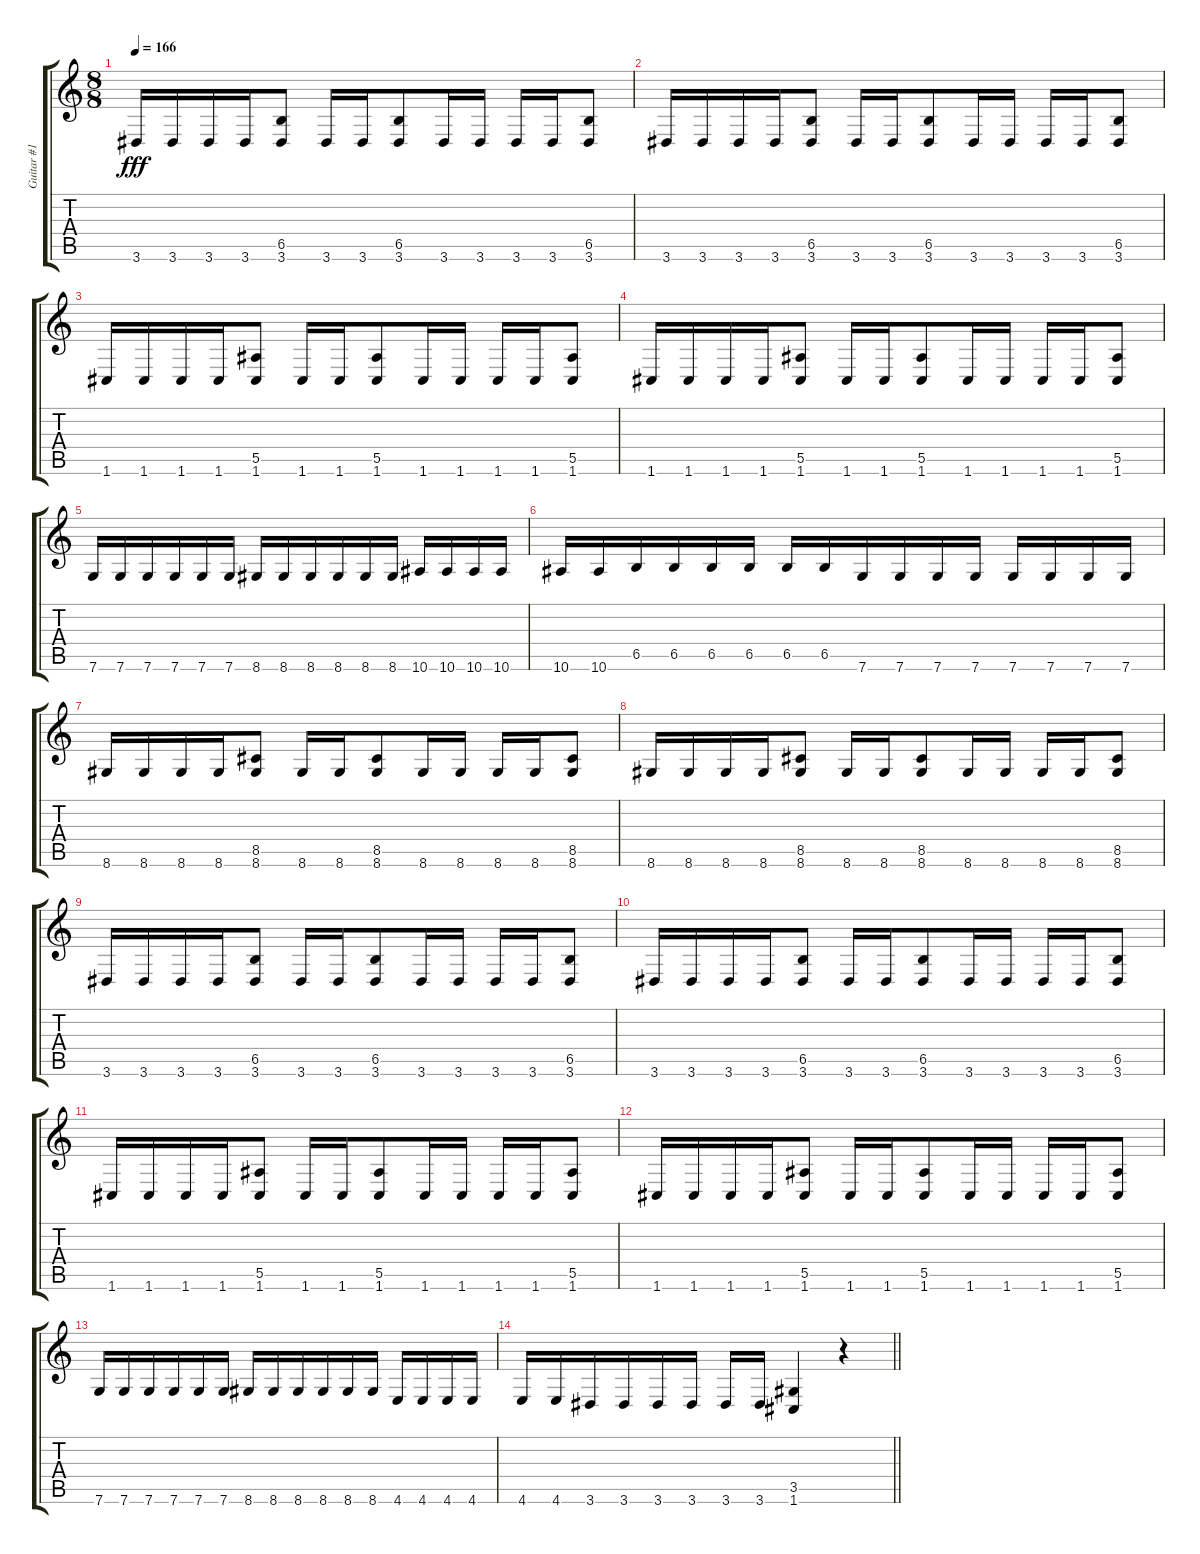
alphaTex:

\track ("Guitar #1" "Guitar #1") {instrument distortionguitar}
\staff {score tabs}
\tuning (C4 G3 Eb3 Bb2 F2 C2) {hide}
\ts (8 8)
\tempo 166
\clef g2
\ks c
3.6.16{dy fff} 3.6.16 3.6.16 3.6.16 (6.5 3.6).8 3.6.16 3.6.16 (6.5 3.6).8 3.6.16 3.6.16 3.6.16 3.6.16 (6.5 3.6).8 |
3.6.16 3.6.16 3.6.16 3.6.16 (6.5 3.6).8 3.6.16 3.6.16 (6.5 3.6).8 3.6.16 3.6.16 3.6.16 3.6.16 (6.5 3.6).8 |
1.6.16 1.6.16 1.6.16 1.6.16 (5.5 1.6).8 1.6.16 1.6.16 (5.5 1.6).8 1.6.16 1.6.16 1.6.16 1.6.16 (5.5 1.6).8 |
1.6.16 1.6.16 1.6.16 1.6.16 (5.5 1.6).8 1.6.16 1.6.16 (5.5 1.6).8 1.6.16 1.6.16 1.6.16 1.6.16 (5.5 1.6).8 |
7.6.16 7.6.16 7.6.16 7.6.16 7.6.16 7.6.16 8.6.16 8.6.16 8.6.16 8.6.16 8.6.16 8.6.16 10.6.16 10.6.16 10.6.16 10.6.16 |
10.6.16 10.6.16 6.5.16 6.5.16 6.5.16 6.5.16 6.5.16 6.5.16 7.6.16 7.6.16 7.6.16 7.6.16 7.6.16 7.6.16 7.6.16 7.6.16 |
8.6.16 8.6.16 8.6.16 8.6.16 (8.5 8.6).8 8.6.16 8.6.16 (8.5 8.6).8 8.6.16 8.6.16 8.6.16 8.6.16 (8.5 8.6).8 |
8.6.16 8.6.16 8.6.16 8.6.16 (8.5 8.6).8 8.6.16 8.6.16 (8.5 8.6).8 8.6.16 8.6.16 8.6.16 8.6.16 (8.5 8.6).8 |
3.6.16 3.6.16 3.6.16 3.6.16 (6.5 3.6).8 3.6.16 3.6.16 (6.5 3.6).8 3.6.16 3.6.16 3.6.16 3.6.16 (6.5 3.6).8 |
3.6.16 3.6.16 3.6.16 3.6.16 (6.5 3.6).8 3.6.16 3.6.16 (6.5 3.6).8 3.6.16 3.6.16 3.6.16 3.6.16 (6.5 3.6).8 |
1.6.16 1.6.16 1.6.16 1.6.16 (5.5 1.6).8 1.6.16 1.6.16 (5.5 1.6).8 1.6.16 1.6.16 1.6.16 1.6.16 (5.5 1.6).8 |
1.6.16 1.6.16 1.6.16 1.6.16 (5.5 1.6).8 1.6.16 1.6.16 (5.5 1.6).8 1.6.16 1.6.16 1.6.16 1.6.16 (5.5 1.6).8 |
7.6.16 7.6.16 7.6.16 7.6.16 7.6.16 7.6.16 8.6.16 8.6.16 8.6.16 8.6.16 8.6.16 8.6.16 4.6.16 4.6.16 4.6.16 4.6.16 |
\barLineRight lightlight
4.6.16 4.6.16 3.6.16 3.6.16 3.6.16 3.6.16 3.6.16 3.6.16 (3.5 1.6).4 r.4
